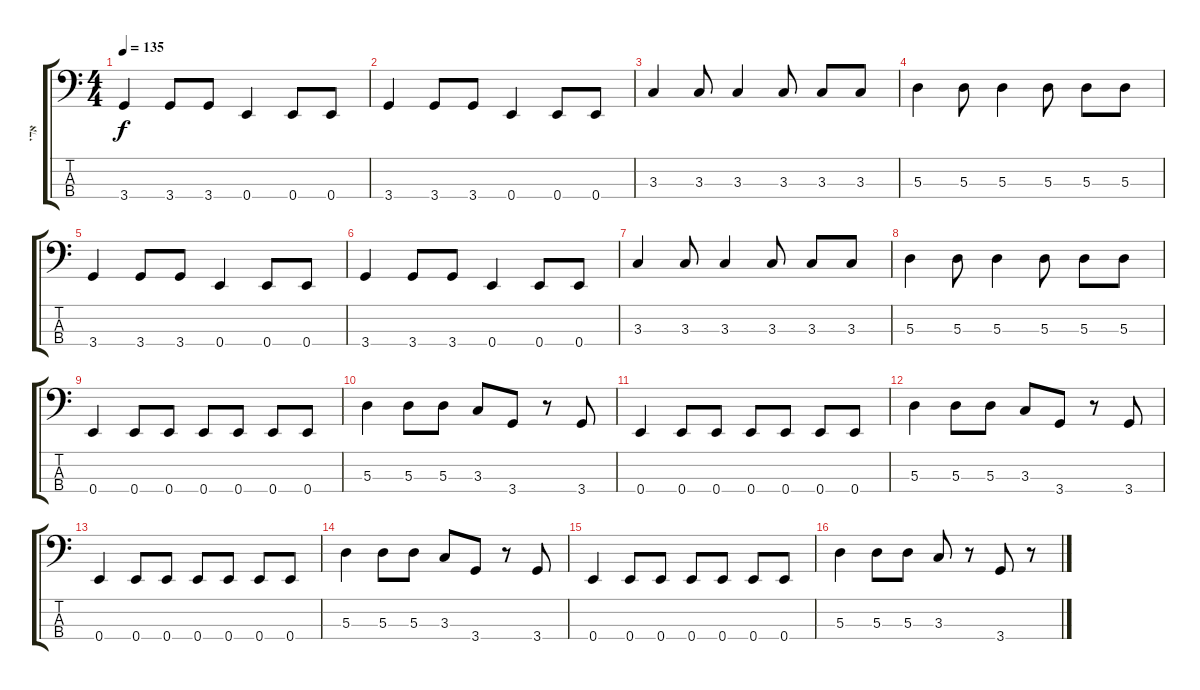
\track ("אדי" "אדי") {instrument electricbassfinger}
\staff {score tabs}
\tuning (G2 D2 A1 E1) {hide}
\ts (4 4)
\tempo 135
\clef f4
\ks c
3.4.4{dy f} 3.4.8 3.4.8 0.4.4 0.4.8 0.4.8 |
3.4.4 3.4.8 3.4.8 0.4.4 0.4.8 0.4.8 |
3.3.4 3.3.8 3.3.4 3.3.8 3.3.8 3.3.8 |
5.3.4 5.3.8 5.3.4 5.3.8 5.3.8 5.3.8 |
3.4.4 3.4.8 3.4.8 0.4.4 0.4.8 0.4.8 |
3.4.4 3.4.8 3.4.8 0.4.4 0.4.8 0.4.8 |
3.3.4 3.3.8 3.3.4 3.3.8 3.3.8 3.3.8 |
5.3.4 5.3.8 5.3.4 5.3.8 5.3.8 5.3.8 |
0.4.4 0.4.8 0.4.8 0.4.8 0.4.8 0.4.8 0.4.8 |
5.3.4 5.3.8 5.3.8 3.3.8 3.4.8 r.8 3.4.8 |
0.4.4 0.4.8 0.4.8 0.4.8 0.4.8 0.4.8 0.4.8 |
5.3.4 5.3.8 5.3.8 3.3.8 3.4.8 r.8 3.4.8 |
0.4.4 0.4.8 0.4.8 0.4.8 0.4.8 0.4.8 0.4.8 |
5.3.4 5.3.8 5.3.8 3.3.8 3.4.8 r.8 3.4.8 |
0.4.4 0.4.8 0.4.8 0.4.8 0.4.8 0.4.8 0.4.8 |
5.3.4 5.3.8 5.3.8 3.3.8 r.8 3.4.8 r.8
